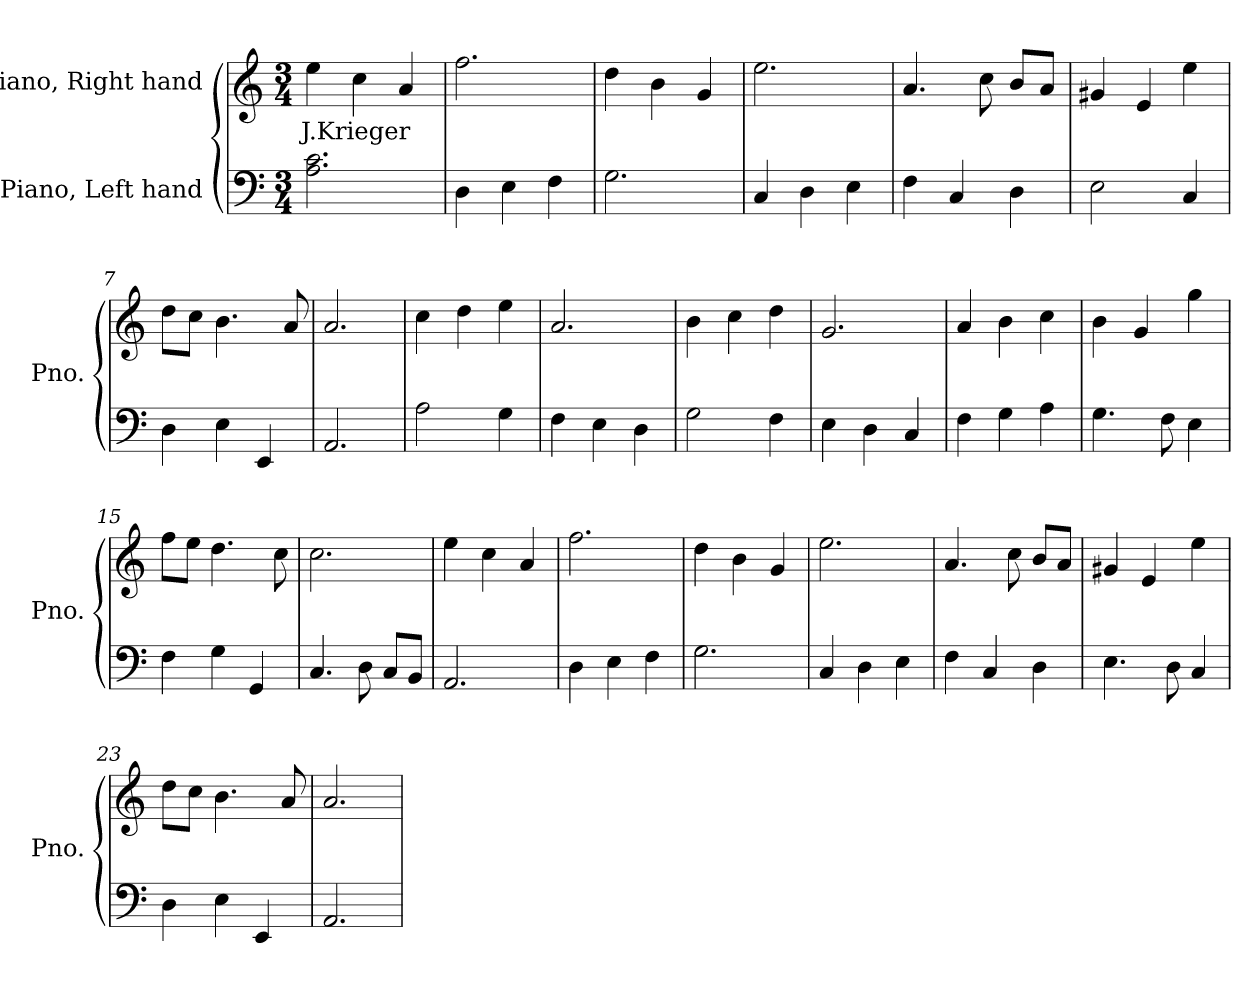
**kern	**kern	**text
*part2	*part1	*part1
*staff2	*staff1	*staff1
*I"Piano, Left hand	*I"Piano, Right hand	*
*I'Pno.	*I'Pno.	*
*clefF4	*clefG2	*
*k[]	*k[]	*
*M3/4	*M3/4	*
*MM120	*MM120	*
=1	=1	=1
!	!	!LO:LY:b
2.A\ 2.c\	4ee\	J.Krieger
.	4cc\	.
.	4a/	.
=2	=2	=2
4D\	2.ff\	.
4E\	.	.
4F\	.	.
=3	=3	=3
2.G\	4dd\	.
.	4b\	.
.	4g/	.
=4	=4	=4
4C/	2.ee\	.
4D\	.	.
4E\	.	.
=5	=5	=5
4F\	4.a/	.
4C/	.	.
.	8cc\	.
4D\	8b/L	.
.	8a/J	.
=6	=6	=6
2E\	4g#X/	.
.	4e/	.
4C/	4ee\	.
=7	=7	=7
4D\	8dd\L	.
.	8cc\J	.
4E\	4.b\	.
4EE/	.	.
.	8a/	.
!!LO:LB:g=z
=8	=8	=8
2.AA/	2.a/	.
=9	=9	=9
2A\	4cc\	.
.	4dd\	.
4G\	4ee\	.
=10	=10	=10
4F\	2.a/	.
4E\	.	.
4D\	.	.
=11	=11	=11
2G\	4b\	.
.	4cc\	.
4F\	4dd\	.
=12	=12	=12
4E\	2.g/	.
4D\	.	.
4C/	.	.
=13	=13	=13
4F\	4a/	.
4G\	4b\	.
4A\	4cc\	.
=14	=14	=14
4.G\	4b\	.
.	4g/	.
8F\	.	.
4E\	4gg\	.
=15	=15	=15
4F\	8ff\L	.
.	8ee\J	.
4G\	4.dd\	.
4GG/	.	.
.	8cc\	.
=16	=16	=16
4.C/	2.cc\	.
8D\	.	.
8C/L	.	.
8BB/J	.	.
=17	=17	=17
2.AA/	4ee\	.
.	4cc\	.
.	4a/	.
!!LO:LB:g=z
=18	=18	=18
4D\	2.ff\	.
4E\	.	.
4F\	.	.
=19	=19	=19
2.G\	4dd\	.
.	4b\	.
.	4g/	.
=20	=20	=20
4C/	2.ee\	.
4D\	.	.
4E\	.	.
=21	=21	=21
4F\	4.a/	.
4C/	.	.
.	8cc\	.
4D\	8b/L	.
.	8a/J	.
=22	=22	=22
4.E\	4g#X/	.
.	4e/	.
8D\	.	.
4C/	4ee\	.
=23	=23	=23
4D\	8dd\L	.
.	8cc\J	.
4E\	4.b\	.
4EE/	.	.
.	8a/	.
=24	=24	=24
2.AA/	2.a/	.
=	=	=
*-	*-	*-
